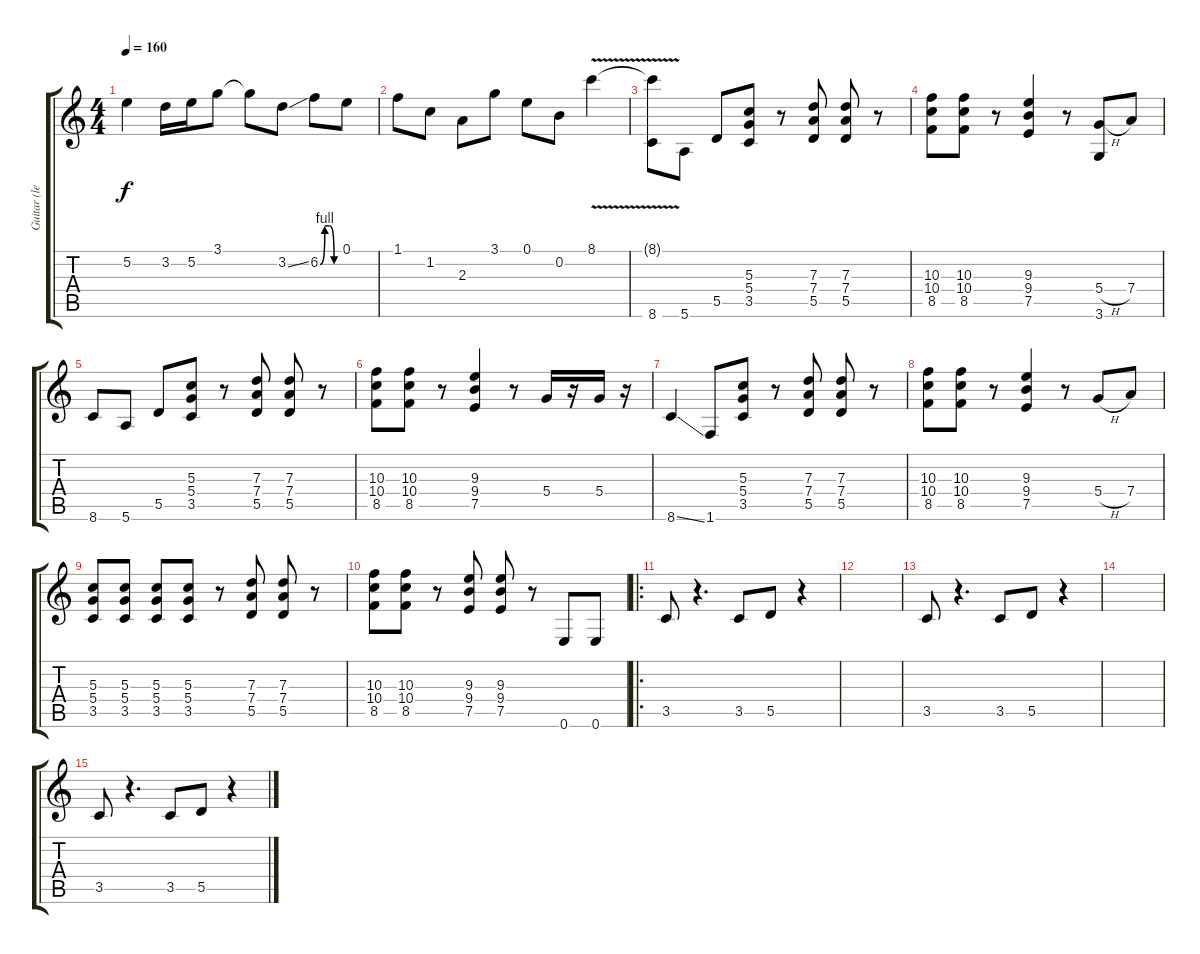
\track ("Guitar (lead)" "Guitar (le") {instrument electricguitarclean}
\staff {score tabs}
\tuning (E4 B3 G3 D3 A2 E2) {hide}
\ts (4 4)
\tempo 160
\clef g2
\ks c
5.2.4{dy f} 3.2.16 5.2.16 3.1.8 3.1{t}.8 3.2{ss}.8 6.2{be (custom 0 0 15 4 30 4 45 0 60 0)}.8 0.1.8 |
1.1.8 1.2.8 2.3.8 3.1.8 0.1.8 0.2.8 8.1{v}.4 |
(8.1{t} 8.6).8{instrument electricguitarclean} 5.6.8 5.5.8 (5.3 5.4 3.5).8 r.8 (7.3 7.4 5.5).8 (7.3 7.4 5.5).8 r.8 |
(10.3 10.4 8.5).8 (10.3 10.4 8.5).8 r.8 (9.3 9.4 7.5).4 r.8 (5.4{h} 3.6).8 7.4.8 |
8.6.8 5.6.8 5.5.8 (5.3 5.4 3.5).8 r.8 (7.3 7.4 5.5).8 (7.3 7.4 5.5).8 r.8 |
(10.3 10.4 8.5).8 (10.3 10.4 8.5).8 r.8 (9.3 9.4 7.5).4 r.8 5.4.16 r.16 5.4.16 r.16 |
8.6{ss}.4 1.6.8 (5.3 5.4 3.5).8 r.8 (7.3 7.4 5.5).8 (7.3 7.4 5.5).8 r.8 |
(10.3 10.4 8.5).8 (10.3 10.4 8.5).8 r.8 (9.3 9.4 7.5).4 r.8 5.4{h}.8 7.4.8 |
(5.3 5.4 3.5).8 (5.3 5.4 3.5).8 (5.3 5.4 3.5).8 (5.3 5.4 3.5).8 r.8 (7.3 7.4 5.5).8 (7.3 7.4 5.5).8 r.8 |
(10.3 10.4 8.5).8 (10.3 10.4 8.5).8 r.8 (9.3 9.4 7.5).8 (9.3 9.4 7.5).8 r.8 0.6.8 0.6.8 |
\ro
3.5.8{instrument electricguitarmuted} r.4{d} 3.5.8 5.5.8 r.4 |
|
3.5.8{instrument electricguitarmuted} r.4{d} 3.5.8 5.5.8 r.4 |
|
3.5.8{instrument electricguitarmuted} r.4{d} 3.5.8 5.5.8 r.4
